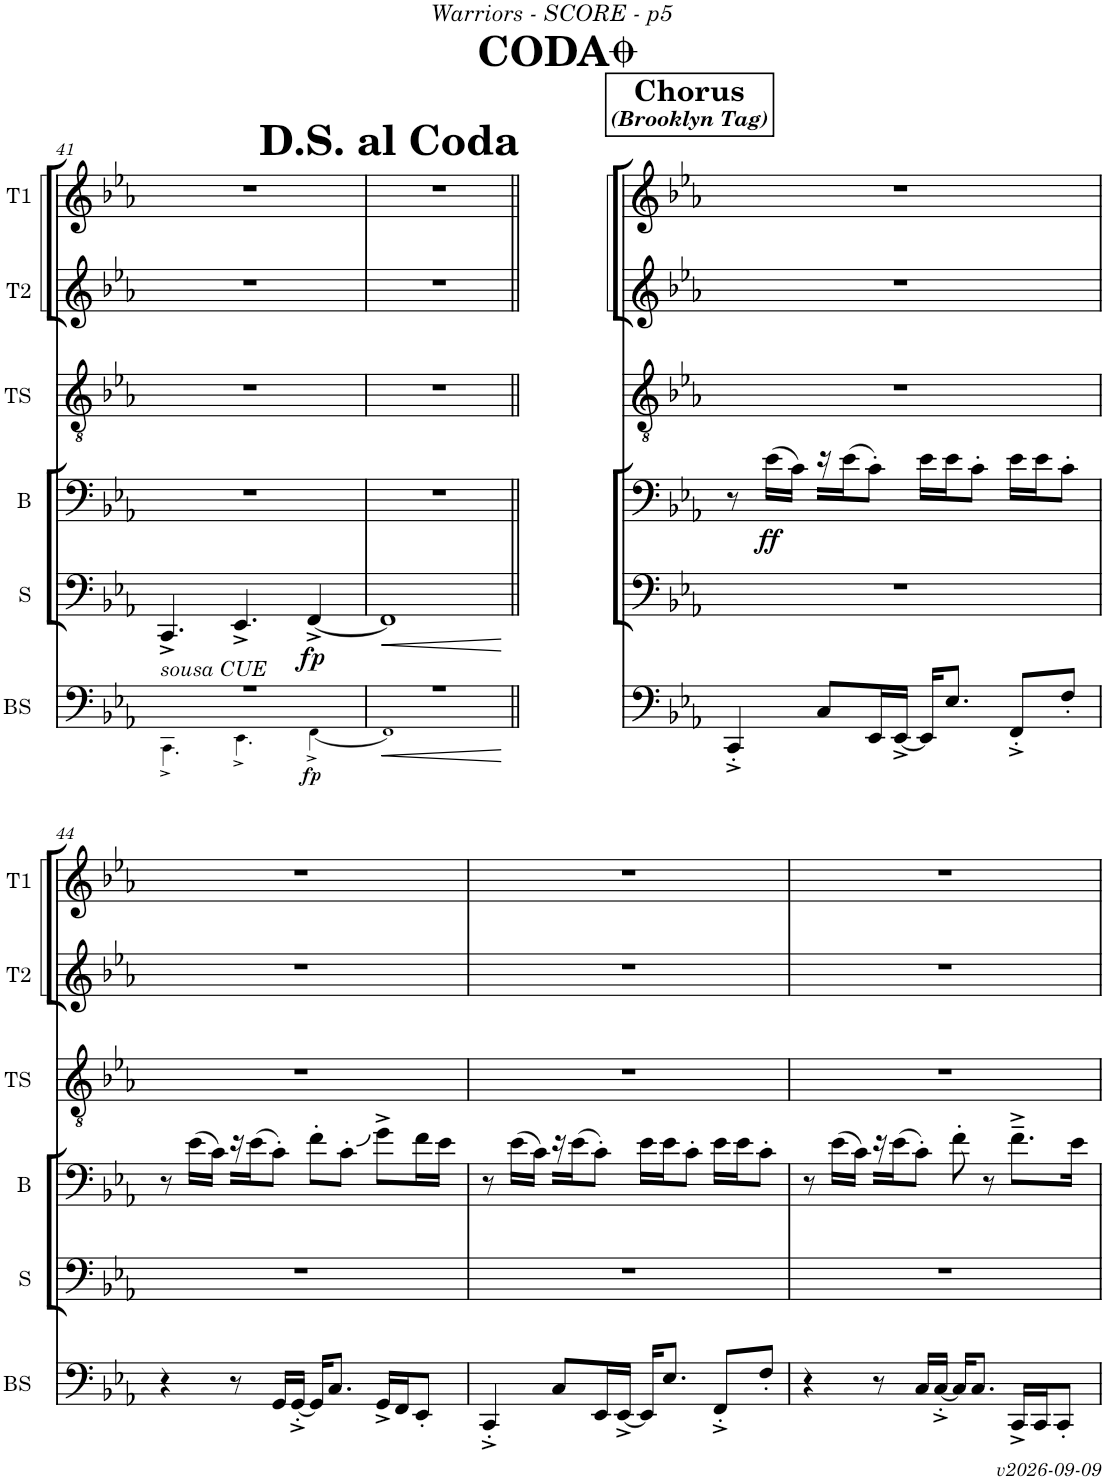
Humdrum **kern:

**kern	**dynam	**kern	**dynam	**kern	**dynam	**kern	**kern	**kern
*part6	*part6	*part5	*part5	*part4	*part4	*part3	*part2	*part1
*staff6	*staff6	*staff5	*staff5	*staff4	*staff4	*staff3	*staff2	*staff1
*I"Bari Sax	*	*I"Sousa	*	*I"Trombone	*	*I"Tenor Sax	*I"Trumpet 2	*I"Trumpet 1
*I'BS	*	*I'S	*	*	*	*I'TS	*I'T2	*I'T1
!!LO:PB:g=z
*clefF4	*	*clefF4	*	*clefF4	*	*clefGv2	*clefG2	*clefG2
*Trd12c21	*	*	*	*	*	*Trd8c14	*Trd1c2	*Trd1c2
*k[b-e-a-]	*	*k[b-e-a-]	*	*k[b-e-a-]	*	*k[b-e-a-]	*k[b-e-a-]	*k[b-e-a-]
*M4/4	*	*M4/4	*	*M4/4	*	*M4/4	*M4/4	*M4/4
=41	=41	=41	=41	=41	=41	=41	=41	=41
*^	*	*	*	*	*	*	*	*
!LO:TX:a:i:t=sousa CUE	!	!	!	!	!	!	!	!	!
1r	4.CC^\	.	4.CC^/	.	1r	.	1r	1r	1r
.	4.EE-^\	.	4.EE-^/	.	.	.	.	.	.
!	!	!LO:DY:b	!	!LO:DY:b	!	!	!	!	!
.	4FF^\	fp	[4FF^/	fp	.	.	.	.	.
=42	=42	=42	=42	=42	=42	=42	=42	=42	=42
!	!	!LO:HP:b	!	!LO:HP:b	!	!	!	!	!
1r	1FF	<	1FF]	<	1r	.	1r	1r	1r
*v	*v	*	*	*	*	*	*	*	*
.	[	.	[	.	.	.	.	.
!!LO:REH:place=s1:a:i:fs=10:t=(Brooklyn Tag)
!!LO:REH:place=s1:a:B:cj:fs=14:t=Chorus
=43||	=43||	=43||	=43||	=43||	=43||	=43||	=43||	=43||
4CC'^/	.	1r	.	8r	.	1r	1r	1r
!	!	!	!	!	!LO:DY:b	!	!	!
.	.	.	.	(16e-\LL	ff	.	.	.
.	.	.	.	16c\JJ)	.	.	.	.
8C/L	.	.	.	16r	.	.	.	.
.	.	.	.	(16e-\J	.	.	.	.
16EE-/L	.	.	.	8c'\J)	.	.	.	.
[16EE-^/JJ	.	.	.	.	.	.	.	.
16EE-/KL]	.	.	.	16e-\LL	.	.	.	.
8.E-/J	.	.	.	16e-\J	.	.	.	.
.	.	.	.	8c'\J	.	.	.	.
8FF'^/L	.	.	.	16e-\LL	.	.	.	.
.	.	.	.	16e-\J	.	.	.	.
8F'/J	.	.	.	8c'\J	.	.	.	.
!!LO:LB:g=z
=44	=44	=44	=44	=44	=44	=44	=44	=44
4r	.	1r	.	8r	.	1r	1r	1r
.	.	.	.	(16e-\LL	.	.	.	.
.	.	.	.	16c\JJ)	.	.	.	.
8r	.	.	.	16r	.	.	.	.
.	.	.	.	(16e-\J	.	.	.	.
16GG/LL	.	.	.	8c'\J)	.	.	.	.
[16GG'^/JJ	.	.	.	.	.	.	.	.
16GG/KL]	.	.	.	8f'\L	.	.	.	.
8.C/J	.	.	.	.	.	.	.	.
.	.	.	.	8c'\J	.	.	.	.
16GG^/LL	.	.	.	8g^\L	.	.	.	.
16FF/J	.	.	.	.	.	.	.	.
8EE-'/J	.	.	.	16f\L	.	.	.	.
.	.	.	.	16e-\JJ	.	.	.	.
=45	=45	=45	=45	=45	=45	=45	=45	=45
4CC'^/	.	1r	.	8r	.	1r	1r	1r
.	.	.	.	(16e-\LL	.	.	.	.
.	.	.	.	16c\JJ)	.	.	.	.
8C/L	.	.	.	16r	.	.	.	.
.	.	.	.	(16e-\J	.	.	.	.
16EE-/L	.	.	.	8c'\J)	.	.	.	.
[16EE-^/JJ	.	.	.	.	.	.	.	.
16EE-/KL]	.	.	.	16e-\LL	.	.	.	.
8.E-/J	.	.	.	16e-\J	.	.	.	.
.	.	.	.	8c'\J	.	.	.	.
8FF'^/L	.	.	.	16e-\LL	.	.	.	.
.	.	.	.	16e-\J	.	.	.	.
8F'/J	.	.	.	8c'\J	.	.	.	.
=46	=46	=46	=46	=46	=46	=46	=46	=46
4r	.	1r	.	8r	.	1r	1r	1r
.	.	.	.	(16e-\LL	.	.	.	.
.	.	.	.	16c\JJ)	.	.	.	.
8r	.	.	.	16r	.	.	.	.
.	.	.	.	(16e-\J	.	.	.	.
16C/LL	.	.	.	8c'\J)	.	.	.	.
[16C'^/JJ	.	.	.	.	.	.	.	.
16C/KL]	.	.	.	8f'\	.	.	.	.
8.C/J	.	.	.	.	.	.	.	.
.	.	.	.	8r	.	.	.	.
16CC^/LL	.	.	.	8.f~^\L	.	.	.	.
16CC/J	.	.	.	.	.	.	.	.
8CC'/J	.	.	.	.	.	.	.	.
.	.	.	.	16e-\Jk	.	.	.	.
=	=	=	=	=	=	=	=	=
*-	*-	*-	*-	*-	*-	*-	*-	*-
